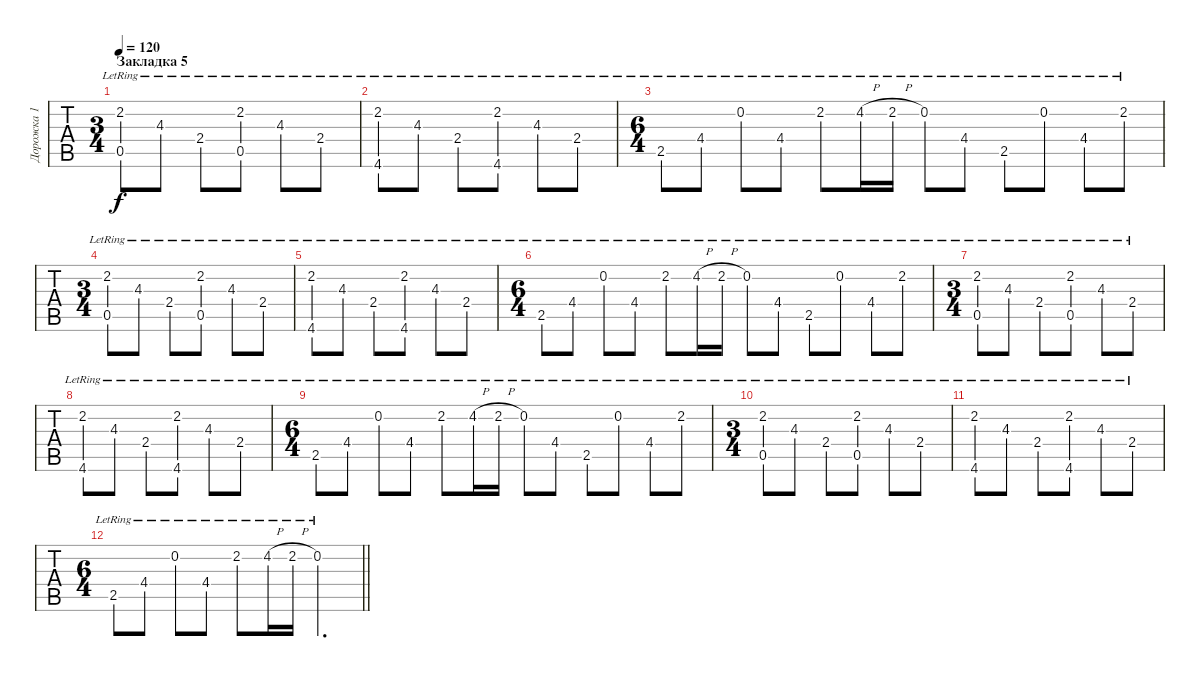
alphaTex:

\track ("Дорожка 1" "Дорожка 1") {instrument acousticguitarsteel}
\staff {tabs}
\tuning (E4 B3 G3 D3 A2 E2) {hide}
\ts (3 4)
\section ("" "Закладка 5")
\tempo 120
\clef g2
\ks g#minor
(2.2{lr} 0.5{lr}).8{dy f} 4.3{lr}.8 2.4{lr}.8 (2.2{lr} 0.5{lr}).8 4.3{lr}.8 2.4{lr}.8 |
(2.2{lr} 4.6{lr}).8 4.3{lr}.8 2.4{lr}.8 (2.2{lr} 4.6{lr}).8 4.3{lr}.8 2.4{lr}.8 |
\ts (6 4)
2.5{lr}.8 4.4{lr}.8 0.2{lr}.8 4.4{lr}.8 2.2{lr}.8 4.2{h lr}.16 2.2{h lr}.16 0.2{lr}.8 4.4{lr}.8 2.5{lr}.8 0.2{lr}.8 4.4{lr}.8 2.2{lr}.8 |
\ts (3 4)
(2.2{lr} 0.5{lr}).8 4.3{lr}.8 2.4{lr}.8 (2.2{lr} 0.5{lr}).8 4.3{lr}.8 2.4{lr}.8 |
(2.2{lr} 4.6{lr}).8 4.3{lr}.8 2.4{lr}.8 (2.2{lr} 4.6{lr}).8 4.3{lr}.8 2.4{lr}.8 |
\ts (6 4)
2.5{lr}.8 4.4{lr}.8 0.2{lr}.8 4.4{lr}.8 2.2{lr}.8 4.2{h lr}.16 2.2{h lr}.16 0.2{lr}.8 4.4{lr}.8 2.5{lr}.8 0.2{lr}.8 4.4{lr}.8 2.2{lr}.8 |
\ts (3 4)
(2.2{lr} 0.5{lr}).8 4.3{lr}.8 2.4{lr}.8 (2.2{lr} 0.5{lr}).8 4.3{lr}.8 2.4{lr}.8 |
(2.2{lr} 4.6{lr}).8 4.3{lr}.8 2.4{lr}.8 (2.2{lr} 4.6{lr}).8 4.3{lr}.8 2.4{lr}.8 |
\ts (6 4)
2.5{lr}.8 4.4{lr}.8 0.2{lr}.8 4.4{lr}.8 2.2{lr}.8 4.2{h lr}.16 2.2{h lr}.16 0.2{lr}.8 4.4{lr}.8 2.5{lr}.8 0.2{lr}.8 4.4{lr}.8 2.2{lr}.8 |
\ts (3 4)
(2.2{lr} 0.5{lr}).8 4.3{lr}.8 2.4{lr}.8 (2.2{lr} 0.5{lr}).8 4.3{lr}.8 2.4{lr}.8 |
(2.2{lr} 4.6{lr}).8 4.3{lr}.8 2.4{lr}.8 (2.2{lr} 4.6{lr}).8 4.3{lr}.8 2.4{lr}.8 |
\ts (6 4)
\barLineRight lightlight
2.5{lr}.8 4.4{lr}.8 0.2{lr}.8 4.4{lr}.8 2.2{lr}.8 4.2{h lr}.16 2.2{h lr}.16 0.2{lr}.2{d volume 0}
